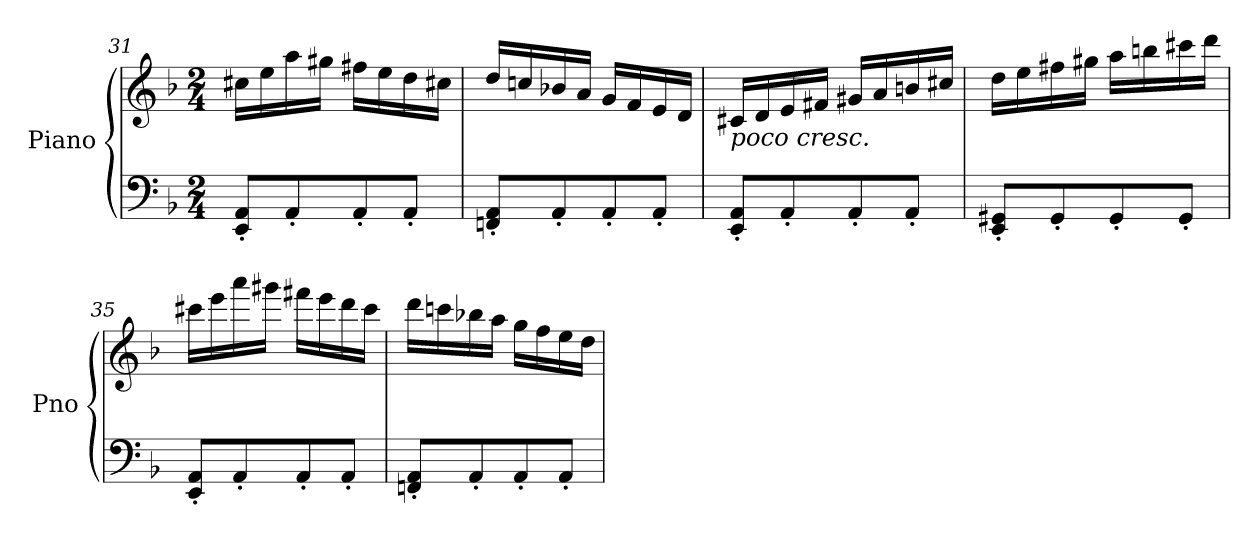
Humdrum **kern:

**kern	**kern
*part1	*part1
*staff2	*staff1
*I"Piano	*
*I'Pno	*
*clefF4	*clefG2
*k[b-]	*k[b-]
*M2/4	*M2/4
=31	=31
8EE/' 8AA/'L	16cc#X\LL
.	16ee\
8AA'/	16aa\
.	16gg#X\JJ
8AA'/	16ff#X\LL
.	16ee\
8AA'/J	16dd\
.	16cc#X\JJ
!!LO:LB:g=z
=32	=32
8FFn/' 8AA/'L	16dd/LL
.	16ccn/
8AA'/	16b-X/
.	16a/JJ
8AA'/	16g/LL
.	16f/
8AA'/J	16e/
.	16d/JJ
=33	=33
!	!LO:TX:b:i:t=poco cresc.
8EE/' 8AA/'L	16c#X/LL
.	16d/
8AA'/	16e/
.	16f#X/JJ
8AA'/	16g#X/LL
.	16a/
8AA'/J	16bn/
.	16cc#X/JJ
=34	=34
8EE/' 8GG#X/'L	16dd\LL
.	16ee\
8GG#'/	16ff#X\
.	16gg#X\JJ
8GG#'/	16aa\LL
.	16bbn\
8GG#'/J	16ccc#X\
.	16ddd\JJ
=35	=35
8EE/' 8AA/'L	16ccc#X\LL
.	16eee\
8AA'/	16aaa\
.	16ggg#X\JJ
8AA'/	16fff#X\LL
.	16eee\
8AA'/J	16ddd\
.	16ccc#\JJ
=36	=36
8FFn/' 8AA/'L	16ddd\LL
.	16cccn\
8AA'/	16bb-X\
.	16aa\JJ
8AA'/	16gg\LL
.	16ff\
8AA'/J	16ee\
.	16dd\JJ
=	=
*-	*-
